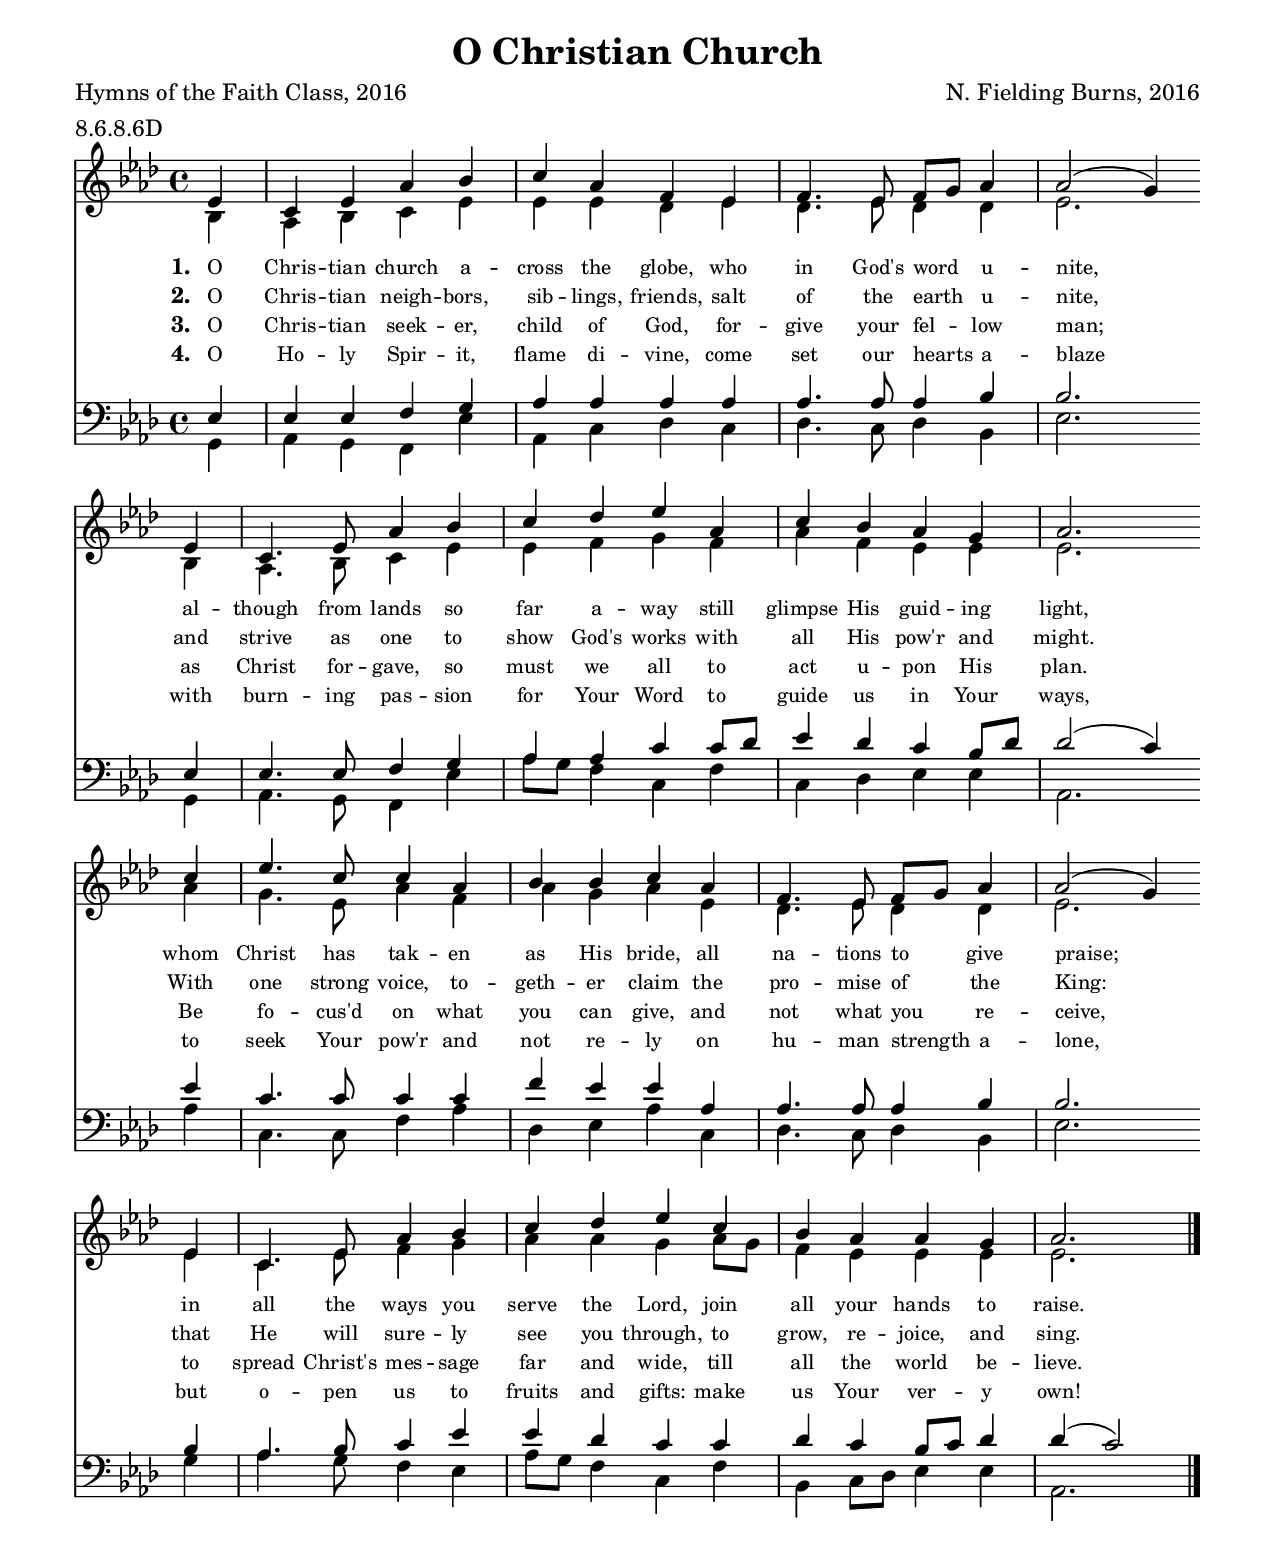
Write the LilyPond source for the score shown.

\include "hymn.ily"

\header
{
  title = "O Christian Church"
  poet = "Hymns of the Faith Class, 2016"
  composer = "N. Fielding Burns, 2016"
  tune = "Saline"
  meter = "8.6.8.6D"
}

global =
{
  \time 4/4
  \key aes \major
  \partial 4
}

stanzas = <<
  \new Lyrics \lyricsto "sopranos" {
    \set stanza = "1. "

    O Chris -- tian church a -- cross the globe,
    who in God's word _ u -- nite,
    al -- though from lands so far a -- way
    still glimpse His guid -- ing light,
    whom Christ has tak -- en as His bride,
    all na -- tions to _ give praise;
    in all the ways you serve the Lord,
    join all your hands to raise.
  }

  \new Lyrics \lyricsto "sopranos" {
    \set stanza = "2. "

    O Chris -- tian neigh -- bors, sib -- lings, friends,
    salt of the earth _ u -- nite,
    and strive as one to show God's works
    with all His pow'r and might.
    With one strong voice, to -- geth -- er claim
    the pro -- mise of _ the King:
    that He will sure -- ly see you through,
    to grow, re -- joice, and sing.
  }

  \new Lyrics \lyricsto "sopranos" {
    \set stanza = "3. "

    O Chris -- tian seek -- er, child of God,
    for -- give your fel -- _ low man;
    as Christ for -- gave, so must we all
    to act u -- pon His plan.
    Be fo -- cus'd on what you can give,
    and not what you _ re -- ceive,
    to spread Christ's mes -- sage far and wide,
    till all the world be -- lieve.
  }

  \new Lyrics \lyricsto "sopranos" {
    \set stanza = "4. "

    O Ho -- ly Spir -- it, flame di -- vine,
    come set our hearts _ a -- blaze
    with burn -- ing pas -- sion for Your Word
    to guide us in Your ways,
    to seek Your pow'r and not re -- ly
    on hu -- man strength _ a -- lone,
    but o -- pen us to fruits and gifts:
    make us Your ver -- y own!
  }
>>

soprano = \relative c' {
  ees4
  c ees aes bes
  c aes f ees
  f4. ees8 f g aes4
  aes2( g4)

  \linebreak

  ees4
  c4. ees8 aes4 bes
  c des ees aes,
  c bes aes g
  aes2.

  \linebreak

  c4
  ees4. c8 c4 aes
  bes bes c aes
  f4. ees8 f g aes4
  aes2( g4)

  \linebreak

  ees4
  c4. ees8 aes4 bes
  c des ees c
  bes aes aes g
  aes2.
}

alto = \relative c' {
  bes4
  aes bes c ees
  ees ees des ees
  des4. ees8 des4 des
  ees2.

  bes4
  aes4. bes8 c4 ees
  ees f g f
  aes f ees ees
  ees2.

  aes4
  g4. ees8 aes4 f
  aes g aes ees
  des4. ees8 des4 des
  ees2.

  ees4
  c4. ees8 f4 g
  aes aes g aes8 g
  f4 ees ees ees
  ees2.
}

tenor = \relative c {
  ees4
  ees ees f g
  aes aes aes aes
  aes4. aes8 aes4 bes
  bes2.

  ees,4
  ees4. ees8 f4 g
  aes aes c c8 des
  ees4 des c bes8 des
  des2( c4)

  ees4
  c4. c8 c4 c
  f ees ees aes,
  aes4. aes8 aes4 bes
  bes2.

  bes4
  aes4. bes8 c4 ees
  ees des c c
  des c bes8 c des4
  des( c2)
}

bass = \relative c {
  g4
  aes g f ees'
  aes, c des c
  des4. c8 des4 bes
  ees2.

  g,4
  aes4. g8 f4 ees'
  aes8 g f4 c f
  c des ees ees
  aes,2.

  aes'4
  c,4. c8 f4 aes
  des, ees aes c,
  des4. c8 des4 bes
  ees2.

  g4
  aes4. g8 f4 ees
  aes8 g f4 c f
  bes, c8 des ees4 ees
  aes,2.
}

\include "hymn-template.ily"